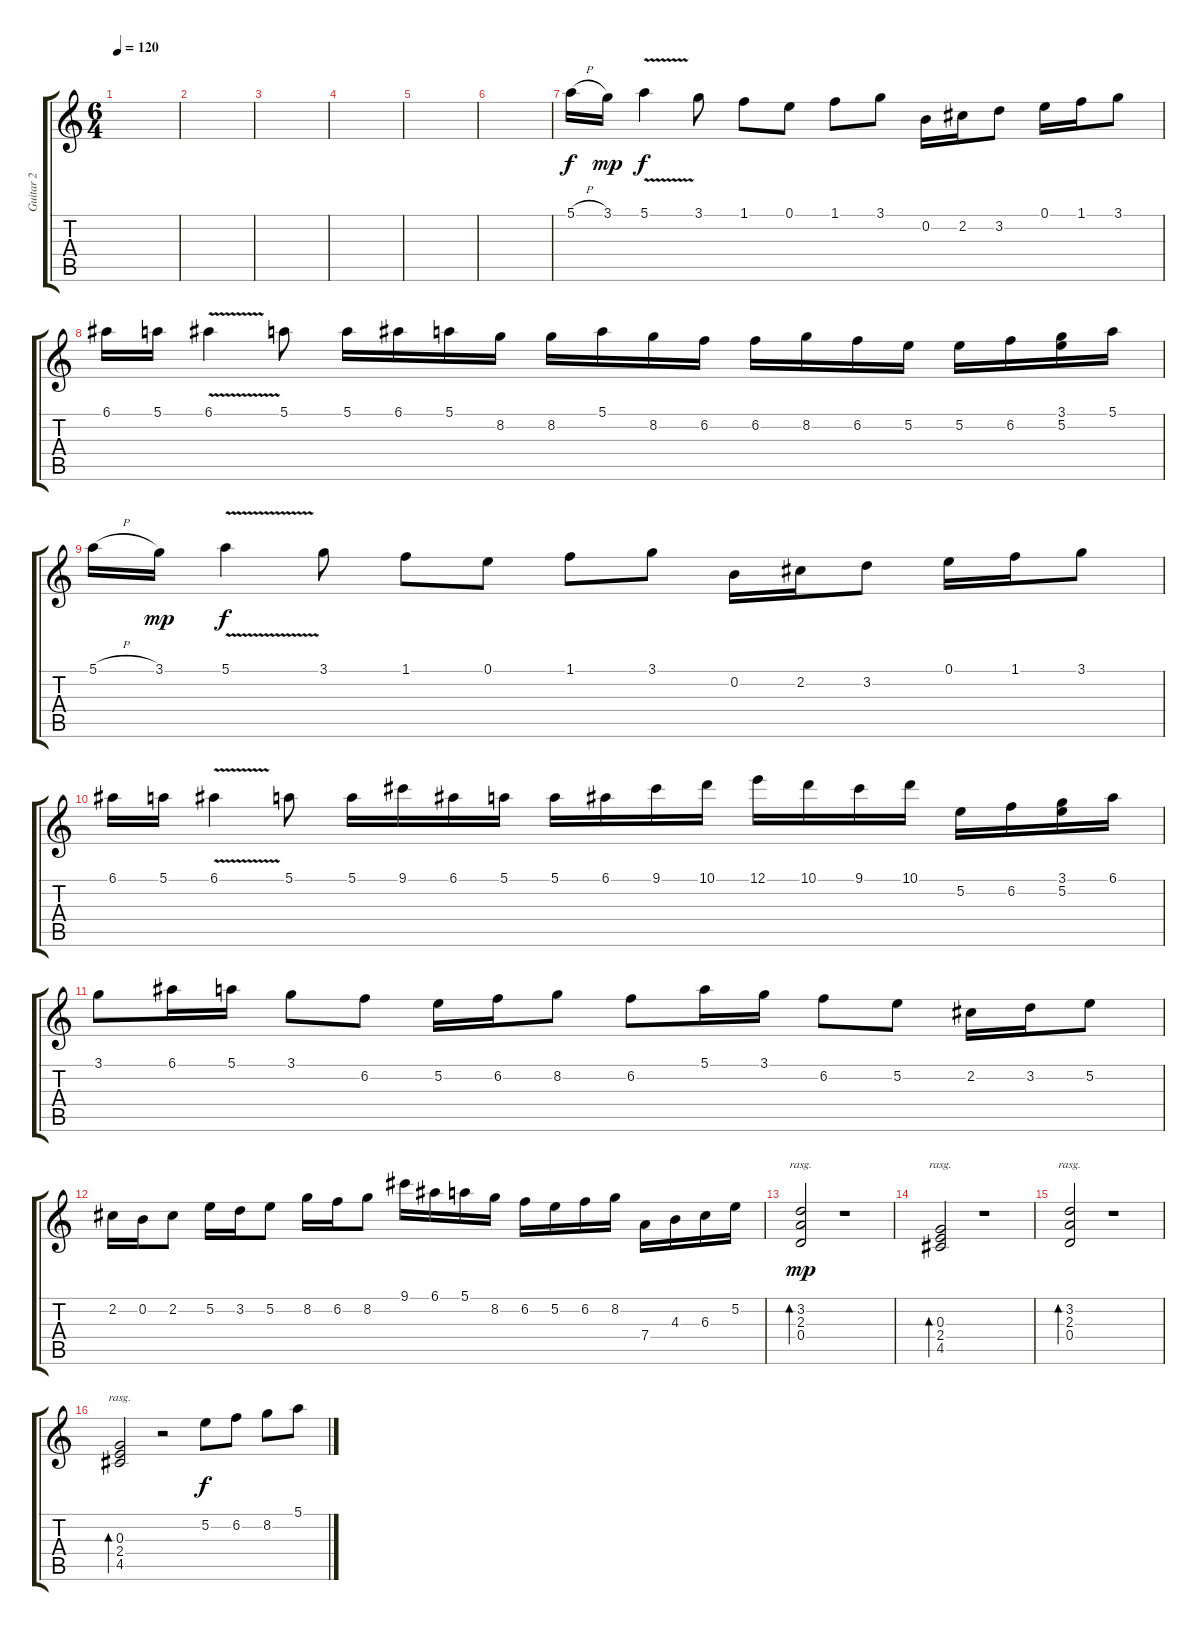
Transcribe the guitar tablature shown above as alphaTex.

\track ("Guitar 2" "Guitar 2") {instrument acousticguitarnylon}
\staff {score tabs}
\tuning (E4 B3 G3 D3 A2 E2) {hide}
\ts (6 4)
\tempo 120
\clef g2
\ks c
|
|
|
|
|
|
5.1{h}.16 3.1.16{dy mp} 5.1{v}.4{dy f} 3.1.8 1.1.8 0.1.8 1.1.8 3.1.8 0.2.16 2.2.16 3.2.8 0.1.16 1.1.16 3.1.8 |
6.1.16 5.1.16 6.1{v}.4 5.1.8 5.1.16 6.1.16 5.1.16 8.2.16 8.2.16 5.1.16 8.2.16 6.2.16 6.2.16 8.2.16 6.2.16 5.2.16 5.2.16 6.2.16 (3.1 5.2).16 5.1.16 |
5.1{h}.16 3.1.16{dy mp} 5.1{v}.4{dy f} 3.1.8 1.1.8 0.1.8 1.1.8 3.1.8 0.2.16 2.2.16 3.2.8 0.1.16 1.1.16 3.1.8 |
6.1.16 5.1.16 6.1{v}.4 5.1.8 5.1.16 9.1.16 6.1.16 5.1.16 5.1.16 6.1.16 9.1.16 10.1.16 12.1.16 10.1.16 9.1.16 10.1.16 5.2.16 6.2.16 (3.1 5.2).16 6.1.16 |
3.1.8 6.1.16 5.1.16 3.1.8 6.2.8 5.2.16 6.2.16 8.2.8 6.2.8 5.1.16 3.1.16 6.2.8 5.2.8 2.2.16 3.2.16 5.2.8 |
2.2.16 0.2.16 2.2.8 5.2.16 3.2.16 5.2.8 8.2.16 6.2.16 8.2.8 9.1.16 6.1.16 5.1.16 8.2.16 6.2.16 5.2.16 6.2.16 8.2.16 7.4.16 4.3.16 6.3.16 5.2.16 |
(3.2 2.3 0.4).2{bd 120 rasg ii dy mp} r.1 |
(0.3 2.4 4.5).2{bd 120 rasg ii} r.1 |
(3.2 2.3 0.4).2{bd 120 rasg ii} r.1 |
(0.3 2.4 4.5).2{bd 120 rasg ii} r.2 5.2.8{dy f} 6.2.8 8.2.8 5.1.8
